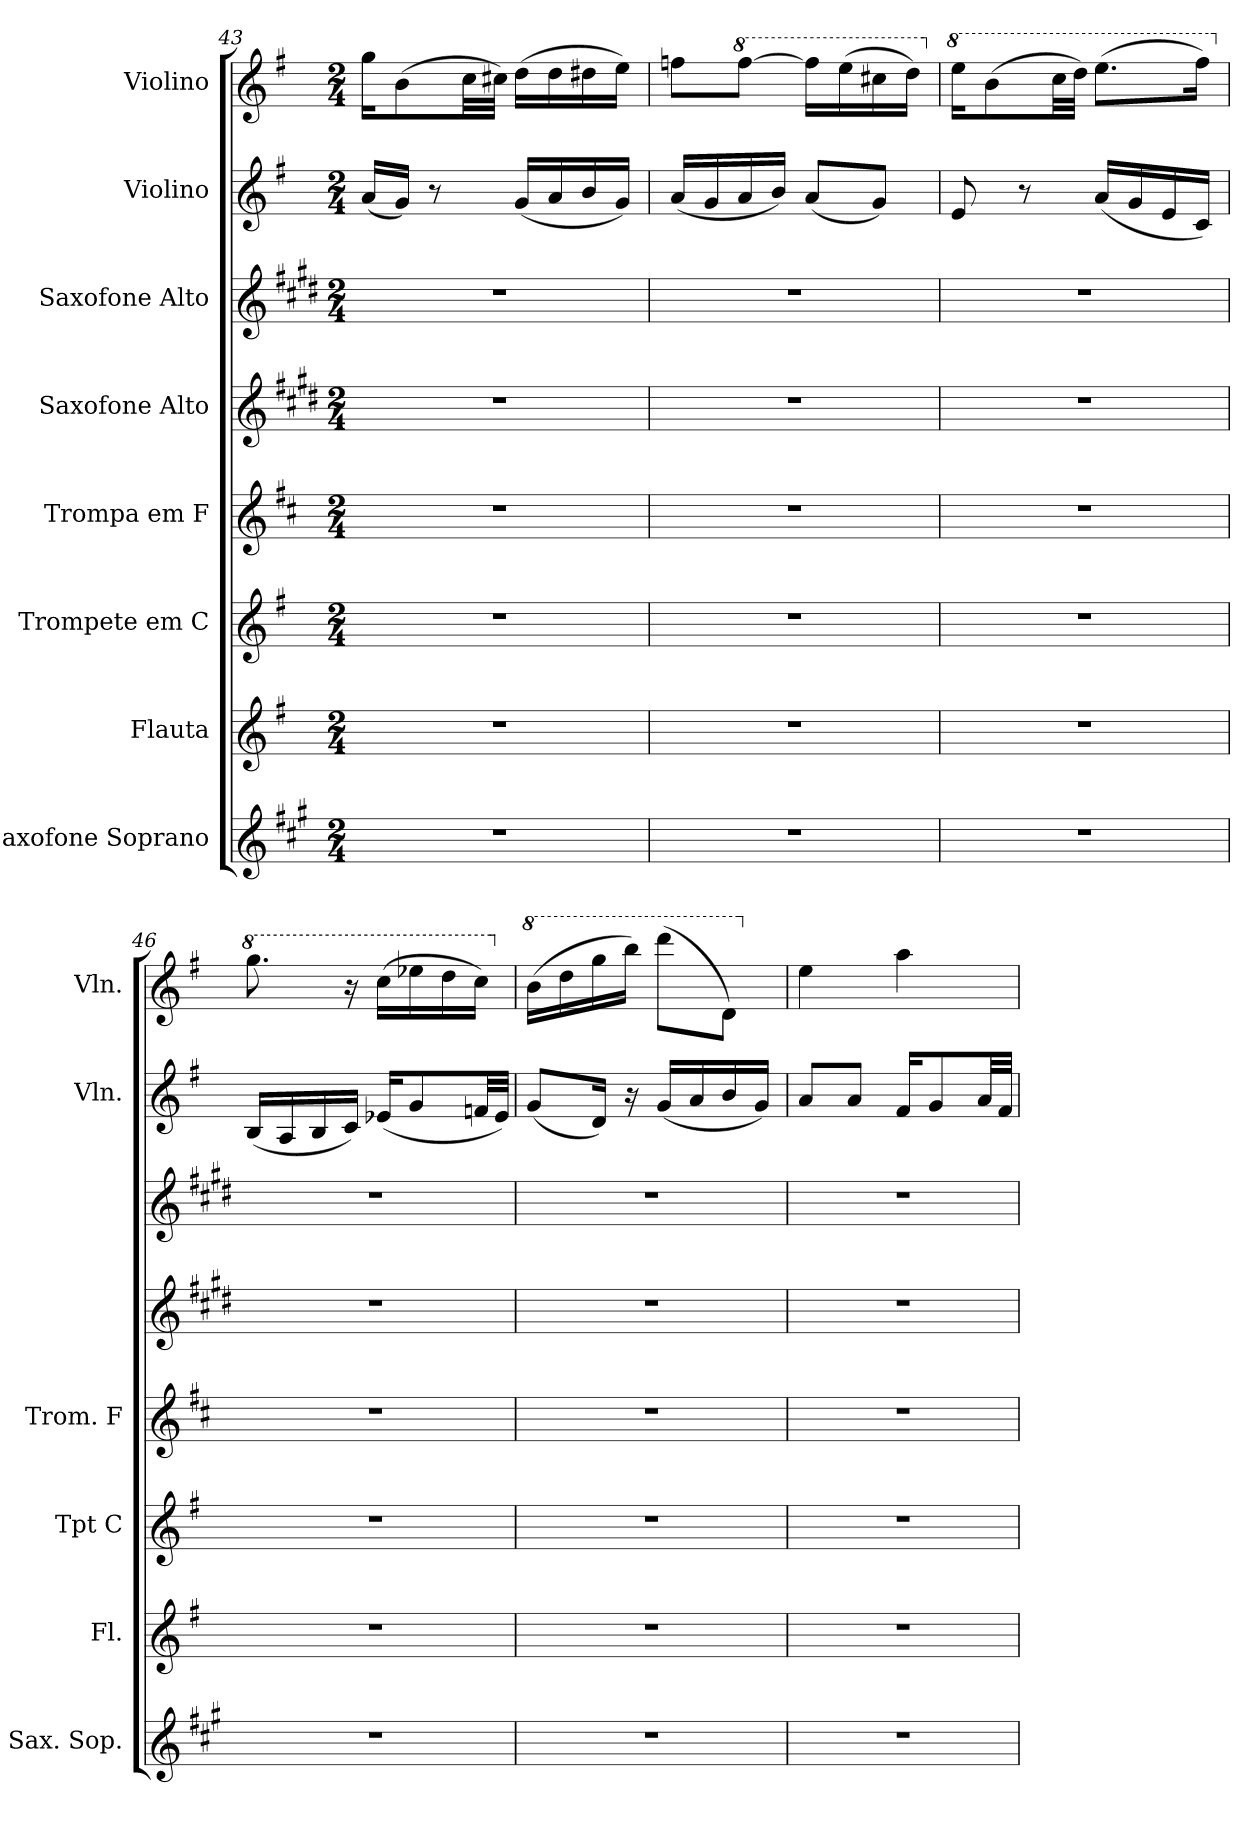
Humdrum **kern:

**kern	**kern	**kern	**kern	**kern	**kern	**kern	**kern
*part8	*part7	*part6	*part5	*part4	*part3	*part2	*part1
*staff8	*staff7	*staff6	*staff5	*staff4	*staff3	*staff2	*staff1
*I"Saxofone Soprano	*I"Flauta	*I"Trompete em C	*I"Trompa em F	*I"Saxofone Alto	*I"Saxofone Alto	*I"Violino	*I"Violino
*I'Sax. Sop.	*I'Fl.	*I'Tpt C	*I'Trom. F	*	*	*I'Vln.	*I'Vln.
*clefG2	*clefG2	*clefG2	*clefG2	*clefG2	*clefG2	*clefG2	*clefG2
*ITrd1c2	*	*	*ITrd4c7	*ITrd5c9	*ITrd5c9	*	*
*k[f#]	*k[f#]	*k[f#]	*k[f#]	*k[f#]	*k[f#]	*k[f#]	*k[f#]
*M2/4	*M2/4	*M2/4	*M2/4	*M2/4	*M2/4	*M2/4	*M2/4
=43	=43	=43	=43	=43	=43	=43	=43
2r	2r	2r	2r	2r	2r	(16a/LL	16gg\KL
.	.	.	.	.	.	16g/JJ)	(8b\
.	.	.	.	.	.	8r	.
.	.	.	.	.	.	.	32cc\LL
.	.	.	.	.	.	.	32cc#X\JJJ)
.	.	.	.	.	.	(16g/LL	(16dd\LL
.	.	.	.	.	.	16a/	16dd\
.	.	.	.	.	.	16b/	16dd#X\
.	.	.	.	.	.	16g/JJ)	16ee\JJ)
=44	=44	=44	=44	=44	=44	=44	=44
2r	2r	2r	2r	2r	2r	(16a/LL	8ffn\L
.	.	.	.	.	.	16g/	.
*	*	*	*	*	*	*	*8va
.	.	.	.	.	.	16a/	[8fff\J
.	.	.	.	.	.	16b/JJ)	.
.	.	.	.	.	.	(8a/L	16fff\LL]
.	.	.	.	.	.	.	(16eee\
.	.	.	.	.	.	8g/J)	16ccc#X\
.	.	.	.	.	.	.	16ddd\JJ)
=45	=45	=45	=45	=45	=45	=45	=45
*	*	*	*	*	*	*	*X8va
*	*	*	*	*	*	*	*8va
2r	2r	2r	2r	2r	2r	8e/	16eee\KL
.	.	.	.	.	.	.	(8bb\
.	.	.	.	.	.	8r	.
.	.	.	.	.	.	.	32ccc\LL
.	.	.	.	.	.	.	32ddd\JJJ)
.	.	.	.	.	.	(16a/LL	(8.eee\L
.	.	.	.	.	.	16g/	.
.	.	.	.	.	.	16e/	.
.	.	.	.	.	.	16c/JJ)	16fff#\Jk)
!!LO:PB:g=z
=46	=46	=46	=46	=46	=46	=46	=46
*	*	*	*	*	*	*	*X8va
*	*	*	*	*	*	*	*8va
2r	2r	2r	2r	2r	2r	(16B/LL	8.ggg\
.	.	.	.	.	.	16A/	.
.	.	.	.	.	.	16B/	.
.	.	.	.	.	.	16c/JJ)	16r
.	.	.	.	.	.	(16e-X/KL	(16ccc\LL
.	.	.	.	.	.	8g/	16eee-X\
.	.	.	.	.	.	.	16ddd\
.	.	.	.	.	.	32fn/LL	16ccc\JJ)
.	.	.	.	.	.	32e-/JJJ)	.
=47	=47	=47	=47	=47	=47	=47	=47
*	*	*	*	*	*	*	*X8va
*	*	*	*	*	*	*	*8va
2r	2r	2r	2r	2r	2r	(8g/L	(16bb\LL
.	.	.	.	.	.	.	16ddd\
.	.	.	.	.	.	16d/Jk)	16ggg\
.	.	.	.	.	.	16r	16bbb\JJ)
.	.	.	.	.	.	(16g/LL	(8dddd\L
.	.	.	.	.	.	16a/	.
.	.	.	.	.	.	16b/	8dd\J)
.	.	.	.	.	.	16g/JJ)	.
=48	=48	=48	=48	=48	=48	=48	=48
*	*	*	*	*	*	*	*X8va
2r	2r	2r	2r	2r	2r	8a/L	4ee\
.	.	.	.	.	.	8a/J	.
.	.	.	.	.	.	16f#/KL	4aa\
.	.	.	.	.	.	8g/	.
.	.	.	.	.	.	32a/LL	.
.	.	.	.	.	.	32f#/JJJ	.
=	=	=	=	=	=	=	=
*-	*-	*-	*-	*-	*-	*-	*-
